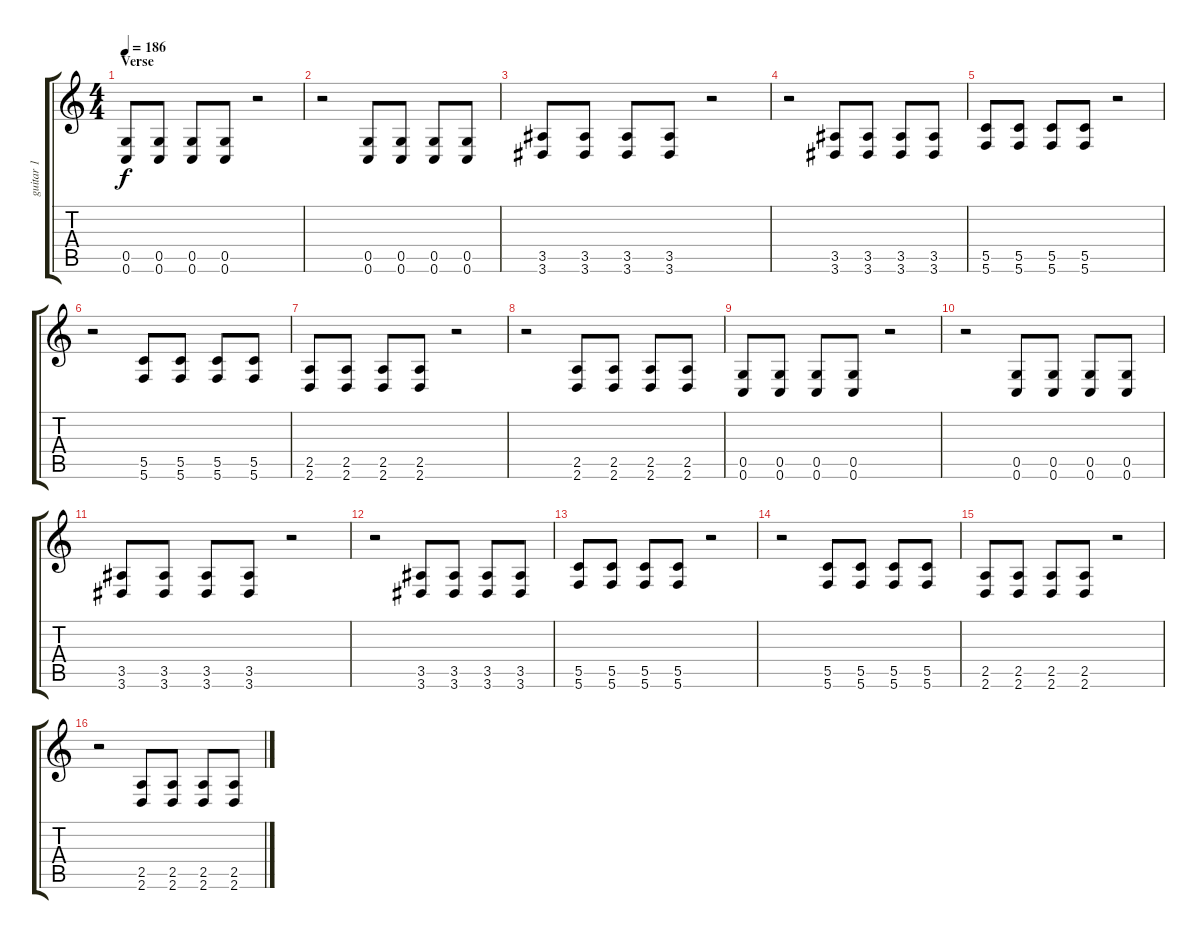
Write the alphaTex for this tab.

\track ("guitar 1" "guitar 1") {instrument distortionguitar}
\staff {score tabs}
\tuning (D4 A3 F3 C3 G2 C2) {hide}
\ts (4 4)
\section ("" "Verse")
\tempo 186
\clef g2
\ks c
(0.5 0.6).8{dy f} (0.5 0.6).8 (0.5 0.6).8 (0.5 0.6).8 r.2 |
r.2 (0.5 0.6).8 (0.5 0.6).8 (0.5 0.6).8 (0.5 0.6).8 |
(3.5 3.6).8 (3.5 3.6).8 (3.5 3.6).8 (3.5 3.6).8 r.2 |
r.2 (3.5 3.6).8 (3.5 3.6).8 (3.5 3.6).8 (3.5 3.6).8 |
(5.5 5.6).8 (5.5 5.6).8 (5.5 5.6).8 (5.5 5.6).8 r.2 |
r.2 (5.5 5.6).8 (5.5 5.6).8 (5.5 5.6).8 (5.5 5.6).8 |
(2.5 2.6).8 (2.5 2.6).8 (2.5 2.6).8 (2.5 2.6).8 r.2 |
r.2 (2.5 2.6).8 (2.5 2.6).8 (2.5 2.6).8 (2.5 2.6).8 |
(0.5 0.6).8 (0.5 0.6).8 (0.5 0.6).8 (0.5 0.6).8 r.2 |
r.2 (0.5 0.6).8 (0.5 0.6).8 (0.5 0.6).8 (0.5 0.6).8 |
(3.5 3.6).8 (3.5 3.6).8 (3.5 3.6).8 (3.5 3.6).8 r.2 |
r.2 (3.5 3.6).8 (3.5 3.6).8 (3.5 3.6).8 (3.5 3.6).8 |
(5.5 5.6).8 (5.5 5.6).8 (5.5 5.6).8 (5.5 5.6).8 r.2 |
r.2 (5.5 5.6).8 (5.5 5.6).8 (5.5 5.6).8 (5.5 5.6).8 |
(2.5 2.6).8 (2.5 2.6).8 (2.5 2.6).8 (2.5 2.6).8 r.2 |
r.2 (2.5 2.6).8 (2.5 2.6).8 (2.5 2.6).8 (2.5 2.6).8
